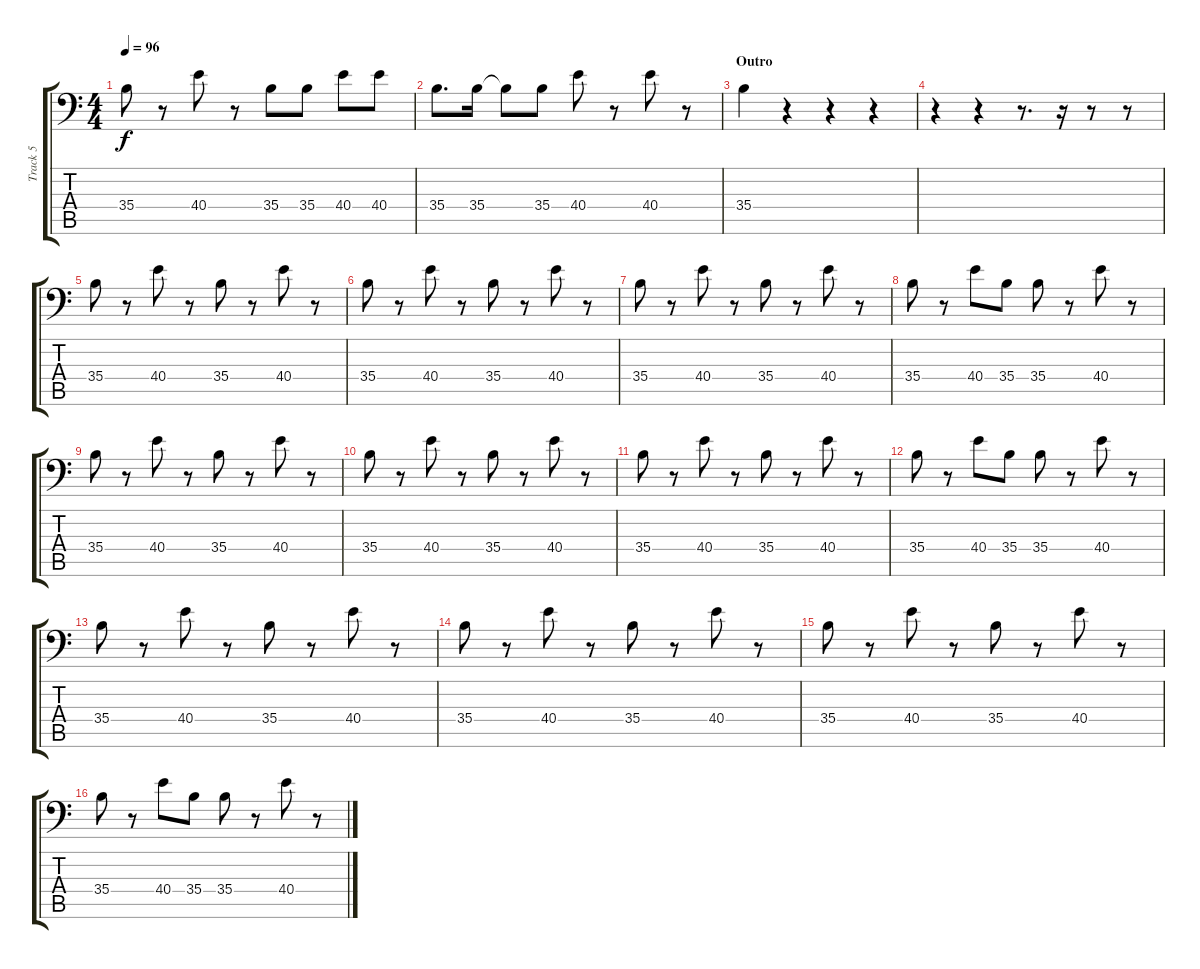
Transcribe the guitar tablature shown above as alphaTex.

\track ("Track 5" "Track 5") {instrument acousticgrandpiano}
\staff {score tabs}
\tuning (C-1 C-1 C-1 C-1 C-1 C-1) {hide}
\ts (4 4)
\tempo 96
\clef f4
\ks c
35.4.8{dy f} r.8 40.4.8 r.8 35.4.8 35.4.8 40.4.8 40.4.8 |
35.4.8{d} 35.4.16 35.4{t}.8 35.4.8 40.4.8 r.8 40.4.8 r.8 |
\section ("" "Outro")
35.4.4 r.4 r.4 r.4 |
r.4 r.4 r.8{d} r.16 r.8 r.8 |
35.4.8 r.8 40.4.8 r.8 35.4.8 r.8 40.4.8 r.8 |
35.4.8 r.8 40.4.8 r.8 35.4.8 r.8 40.4.8 r.8 |
35.4.8 r.8 40.4.8 r.8 35.4.8 r.8 40.4.8 r.8 |
35.4.8 r.8 40.4.8 35.4.8 35.4.8 r.8 40.4.8 r.8 |
35.4.8 r.8 40.4.8 r.8 35.4.8 r.8 40.4.8 r.8 |
35.4.8 r.8 40.4.8 r.8 35.4.8 r.8 40.4.8 r.8 |
35.4.8 r.8 40.4.8 r.8 35.4.8 r.8 40.4.8 r.8 |
35.4.8 r.8 40.4.8 35.4.8 35.4.8 r.8 40.4.8 r.8 |
35.4.8 r.8 40.4.8 r.8 35.4.8 r.8 40.4.8 r.8 |
35.4.8 r.8 40.4.8 r.8 35.4.8 r.8 40.4.8 r.8 |
35.4.8 r.8 40.4.8 r.8 35.4.8 r.8 40.4.8 r.8 |
35.4.8 r.8 40.4.8 35.4.8 35.4.8 r.8 40.4.8 r.8
